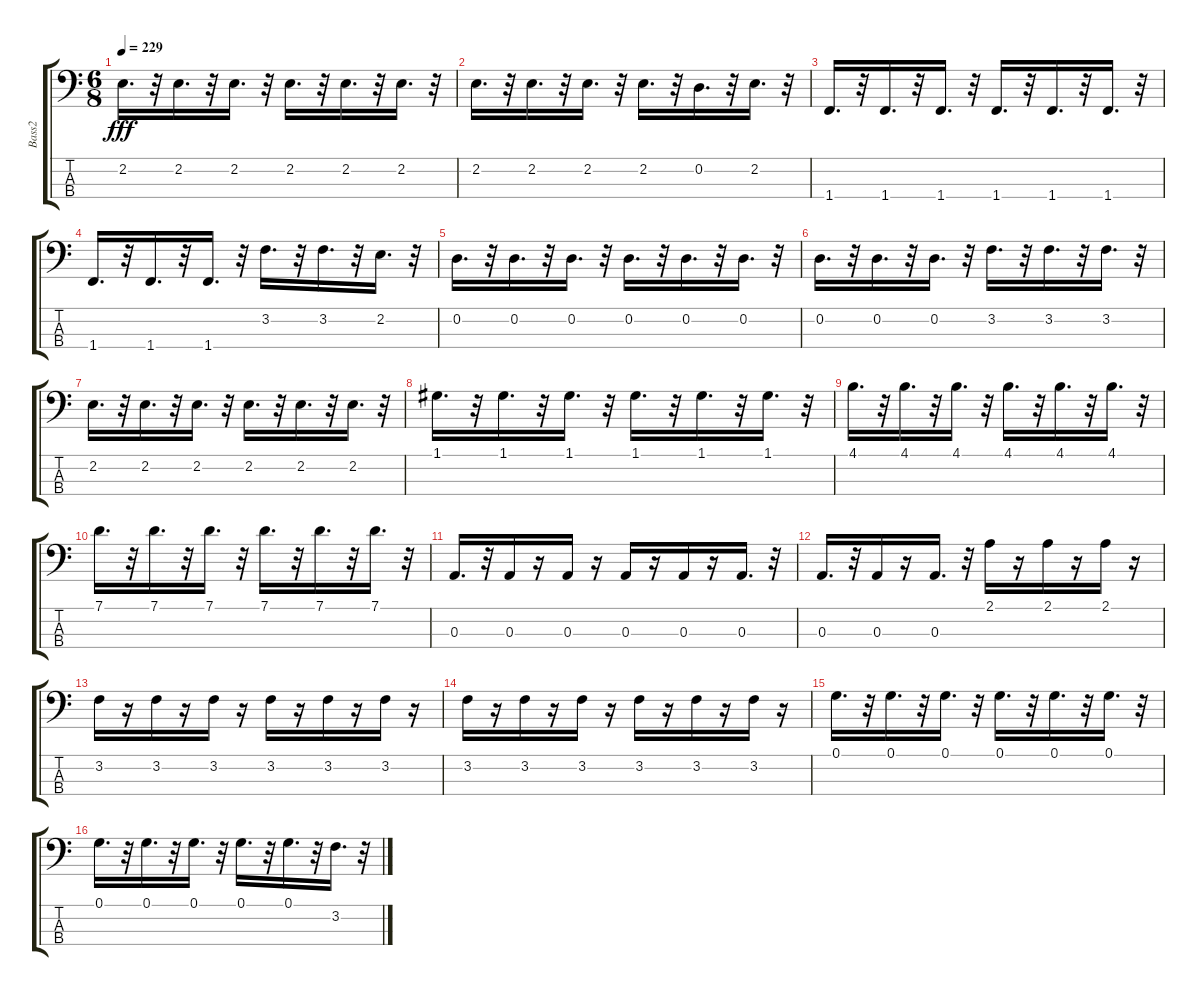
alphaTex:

\track ("Bass2" "Bass2") {instrument electricbassfinger}
\staff {score tabs}
\tuning (G2 D2 A1 E1) {hide}
\ts (6 8)
\tempo 229
\clef f4
\ks c
2.2.16{d dy fff} r.32 2.2.16{d} r.32 2.2.16{d} r.32 2.2.16{d} r.32 2.2.16{d} r.32 2.2.16{d} r.32 |
2.2.16{d} r.32 2.2.16{d} r.32 2.2.16{d} r.32 2.2.16{d} r.32 0.2.16{d} r.32 2.2.16{d} r.32 |
1.4.16{d} r.32 1.4.16{d} r.32 1.4.16{d} r.32 1.4.16{d} r.32 1.4.16{d} r.32 1.4.16{d} r.32 |
1.4.16{d} r.32 1.4.16{d} r.32 1.4.16{d} r.32 3.2.16{d} r.32 3.2.16{d} r.32 2.2.16{d} r.32 |
0.2.16{d} r.32 0.2.16{d} r.32 0.2.16{d} r.32 0.2.16{d} r.32 0.2.16{d} r.32 0.2.16{d} r.32 |
0.2.16{d} r.32 0.2.16{d} r.32 0.2.16{d} r.32 3.2.16{d} r.32 3.2.16{d} r.32 3.2.16{d} r.32 |
2.2.16{d} r.32 2.2.16{d} r.32 2.2.16{d} r.32 2.2.16{d} r.32 2.2.16{d} r.32 2.2.16{d} r.32 |
1.1.16{d} r.32 1.1.16{d} r.32 1.1.16{d} r.32 1.1.16{d} r.32 1.1.16{d} r.32 1.1.16{d} r.32 |
4.1.16{d} r.32 4.1.16{d} r.32 4.1.16{d} r.32 4.1.16{d} r.32 4.1.16{d} r.32 4.1.16{d} r.32 |
7.1.16{d} r.32 7.1.16{d} r.32 7.1.16{d} r.32 7.1.16{d} r.32 7.1.16{d} r.32 7.1.16{d} r.32 |
0.3.16{d} r.32 0.3.16 r.16 0.3.16 r.16 0.3.16 r.16 0.3.16 r.16 0.3.16{d} r.32 |
0.3.16{d} r.32 0.3.16 r.16 0.3.16{d} r.32 2.1.16 r.16 2.1.16 r.16 2.1.16 r.16 |
3.2.16 r.16 3.2.16 r.16 3.2.16 r.16 3.2.16 r.16 3.2.16 r.16 3.2.16 r.16 |
3.2.16 r.16 3.2.16 r.16 3.2.16 r.16 3.2.16 r.16 3.2.16 r.16 3.2.16 r.16 |
0.1.16{d} r.32 0.1.16{d} r.32 0.1.16{d} r.32 0.1.16{d} r.32 0.1.16{d} r.32 0.1.16{d} r.32 |
0.1.16{d} r.32 0.1.16{d} r.32 0.1.16{d} r.32 0.1.16{d} r.32 0.1.16{d} r.32 3.2.16{d} r.32
